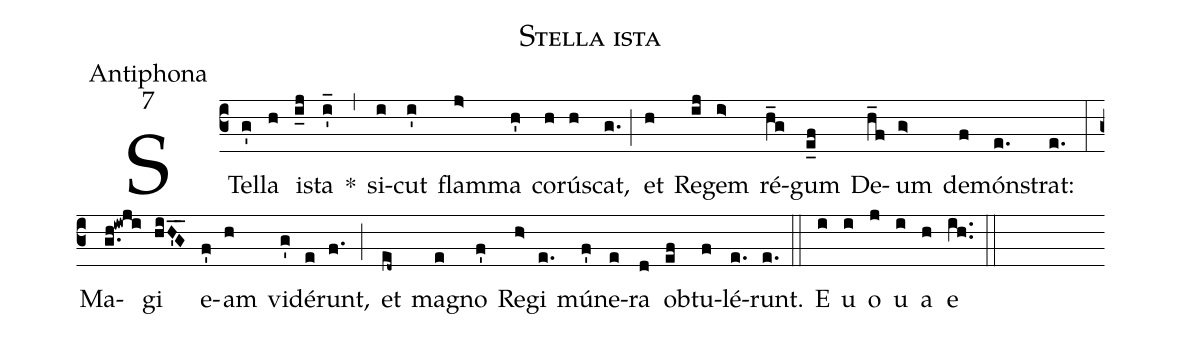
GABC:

name:Stella ista;
office-part:Antiphona;
mode:7;
%%
(c3) STel(g')la(h) i(i_j)sta(i'_) *(,) si(i)cut(i') flam(j>)ma(h') co(h)rú(h)scat,(g.) (;) et(h) Re(ij)gem(i>) ré(h_g)gum(e_f) De(h_f)um(g>) de(f)món(e.)strat:(e.) (:) Ma(g.h!iwji)gi(hiH'_G_) e(f')am(h) vi(g')dé(e)runt,(f.) (;) et(ed~) ma(e)gno(f') Re(h>)gi(e.) mú(f')ne(e)ra(d) ob(ef)tu(f)lé(e.)runt.(e.) (::) E(i) u(i) o(j) u(i) a(h) e(ih..) (::)
